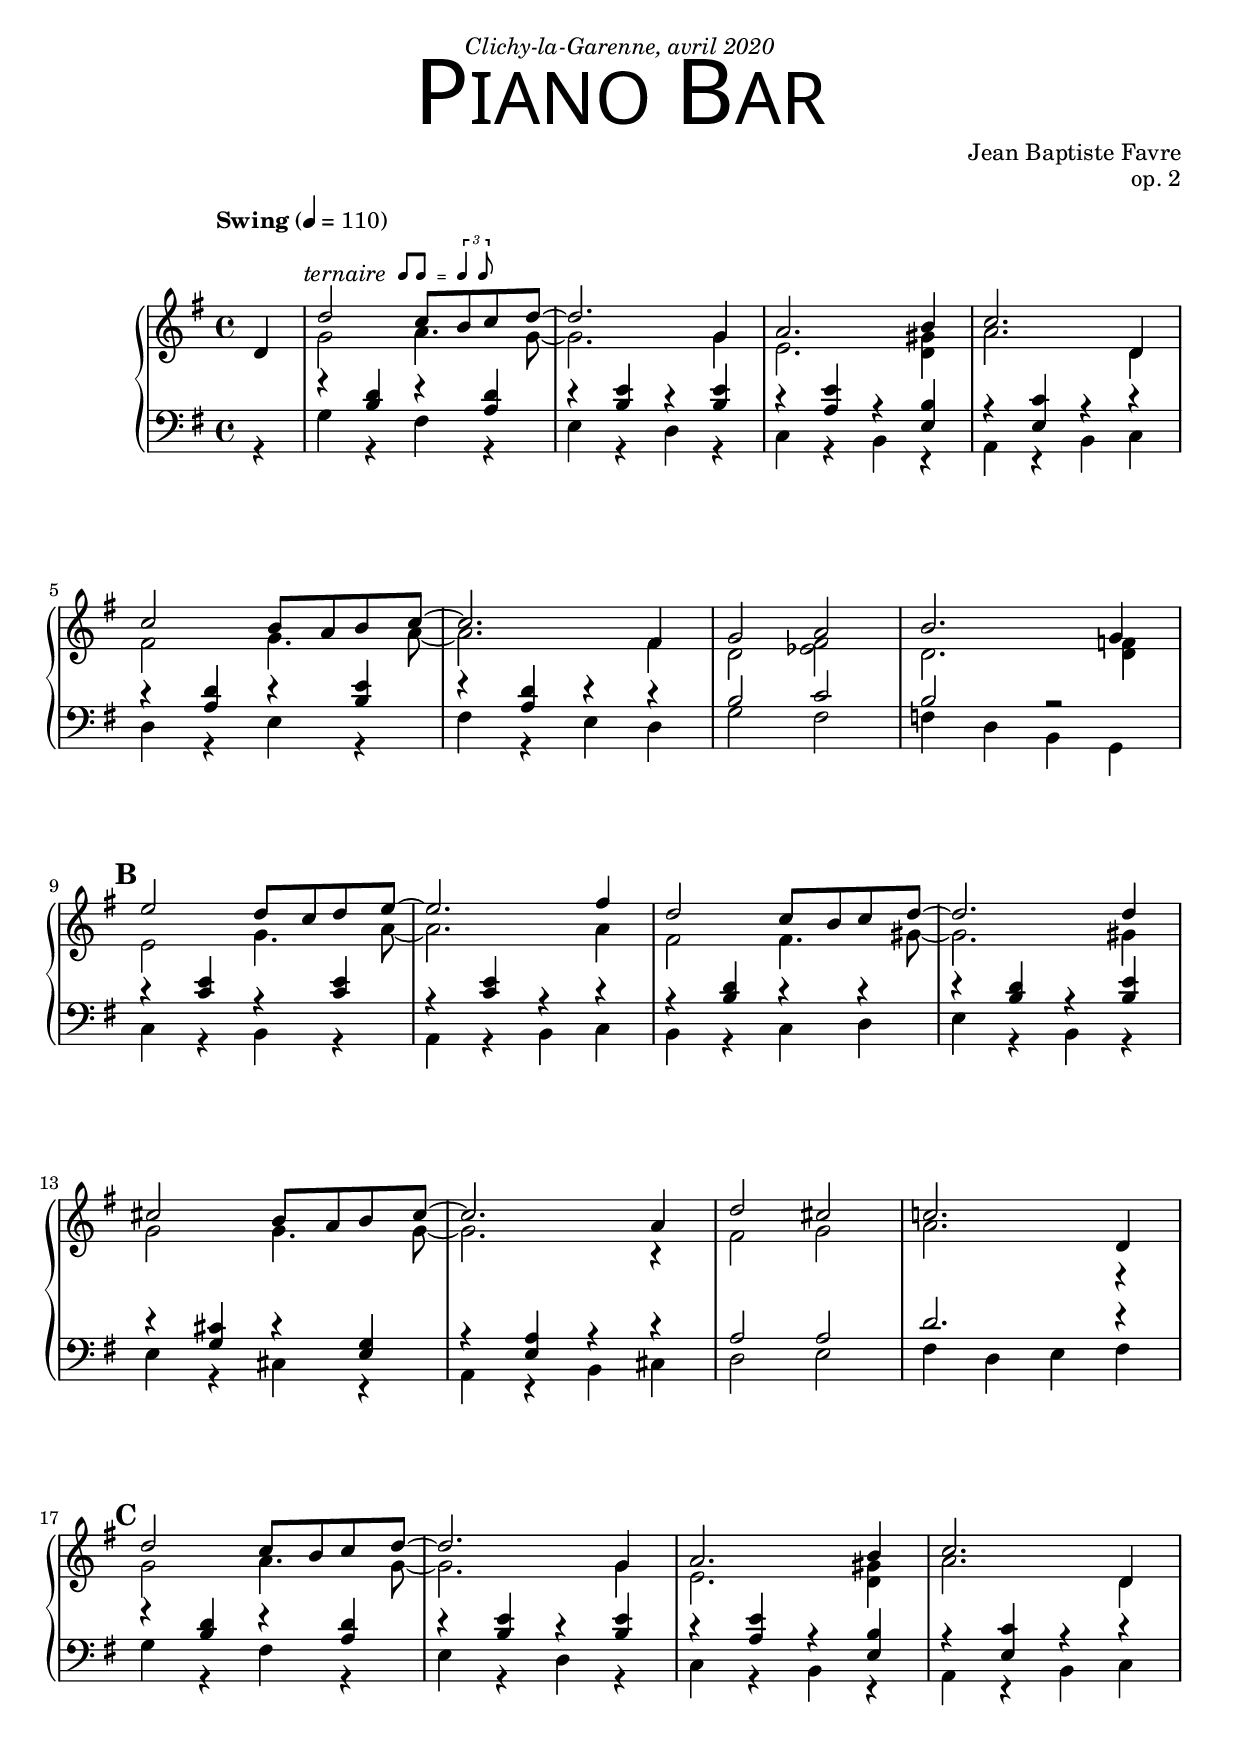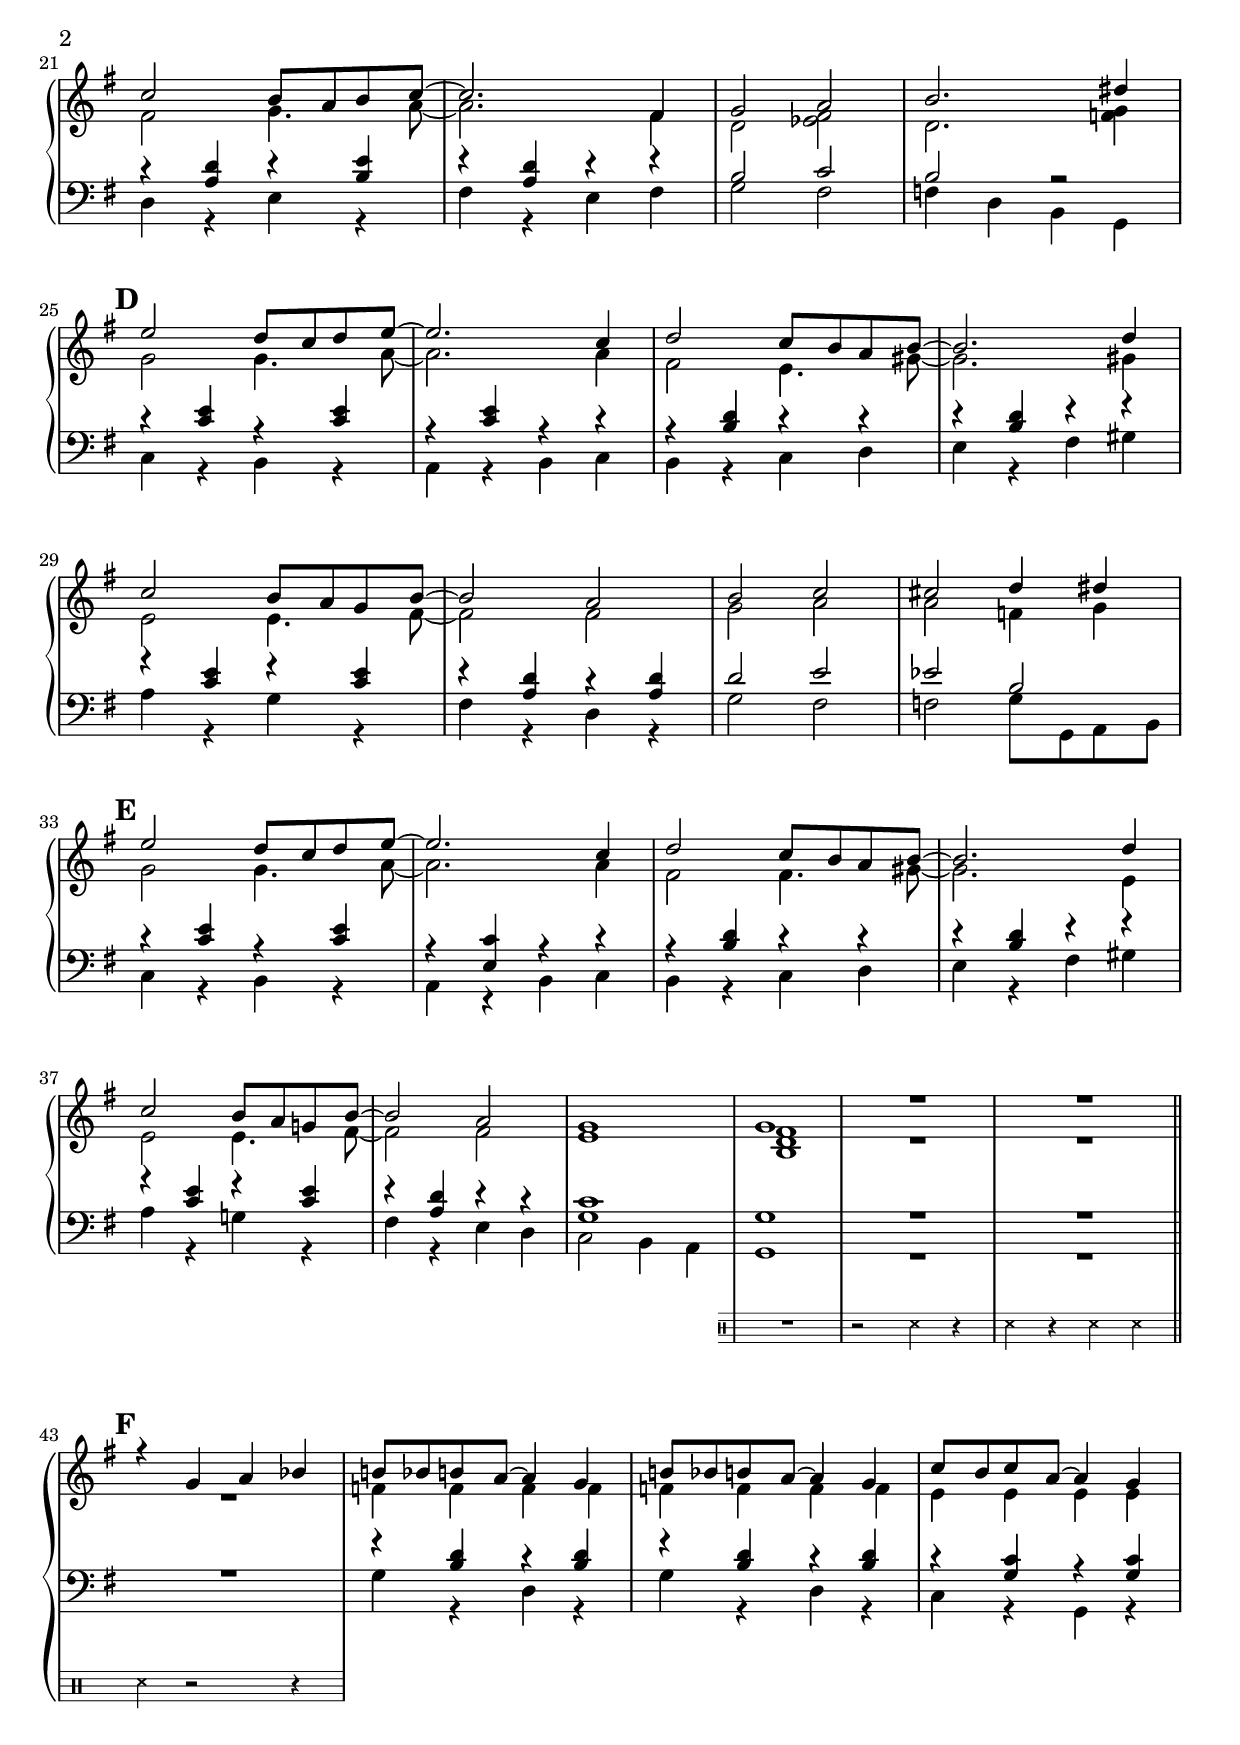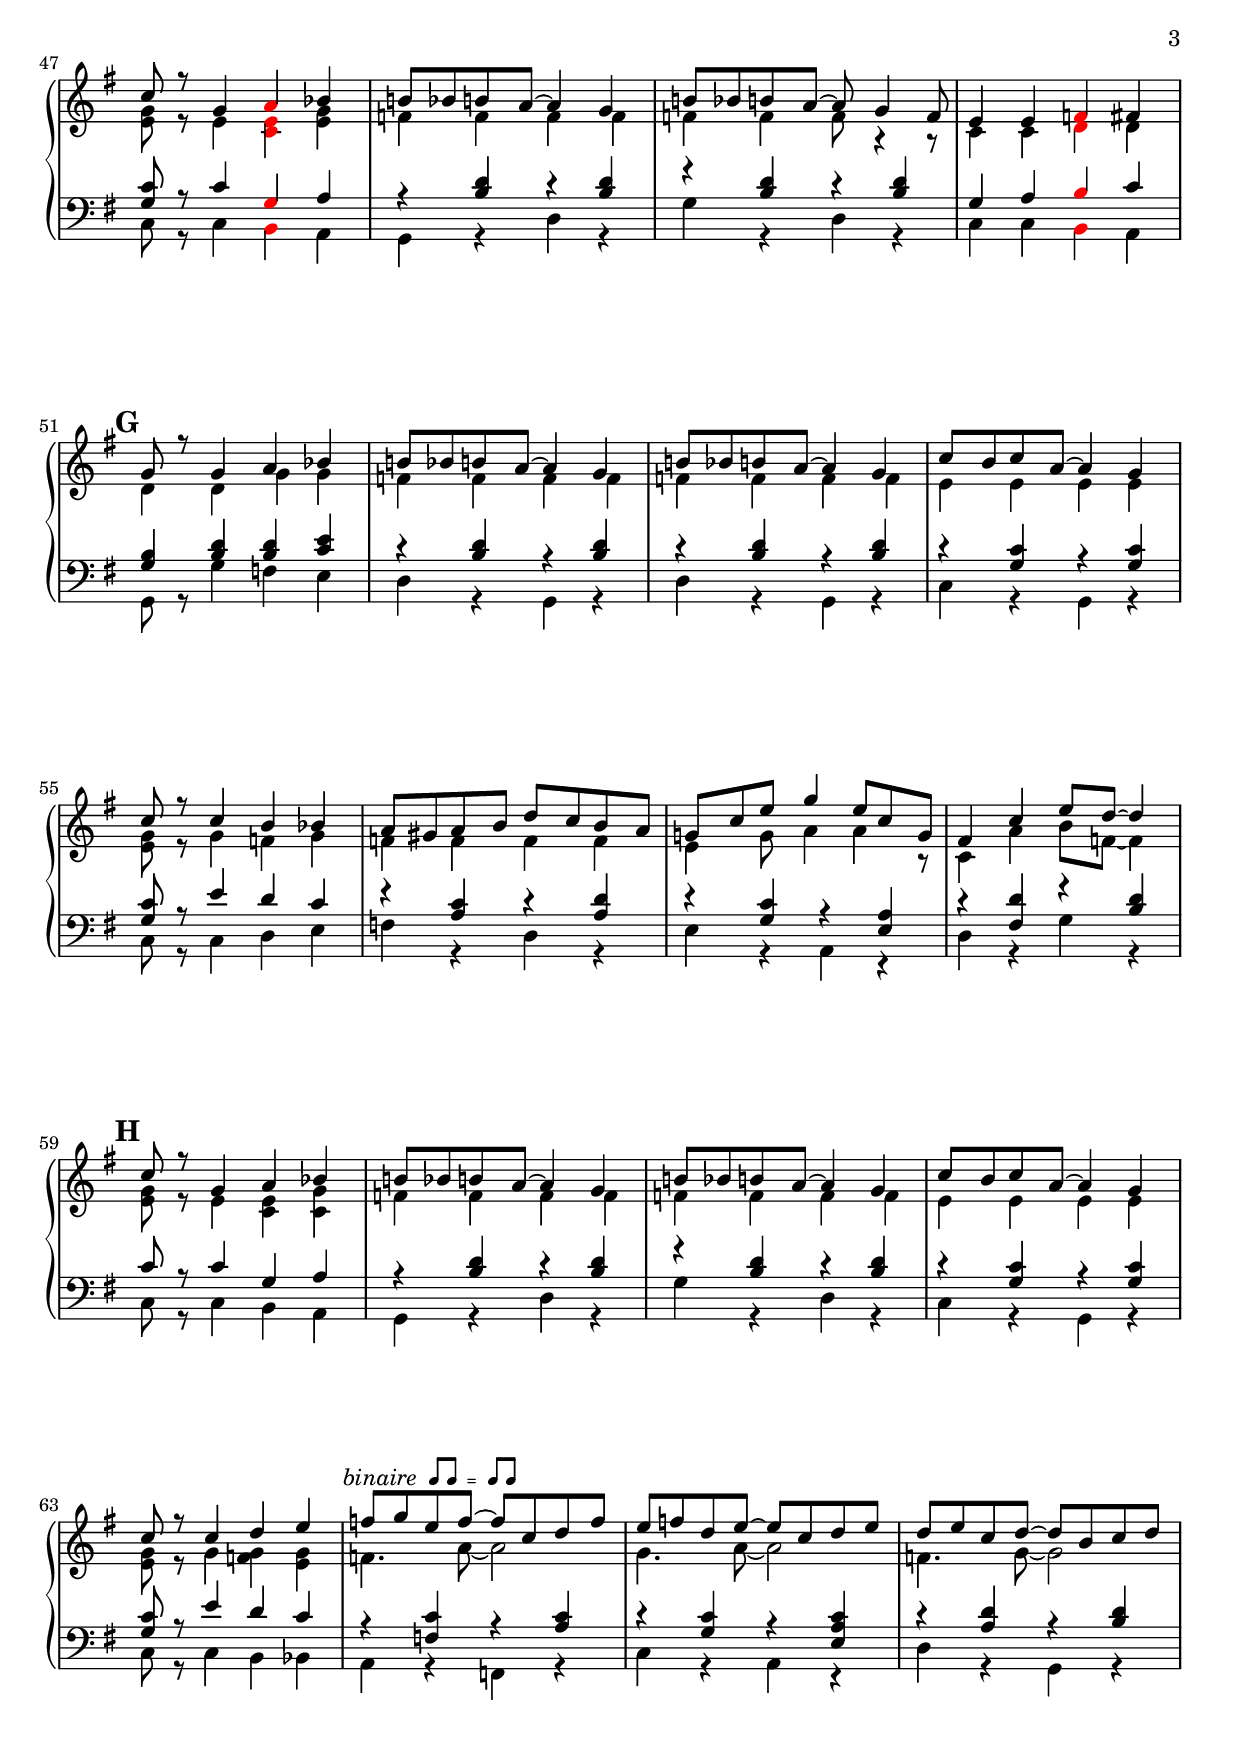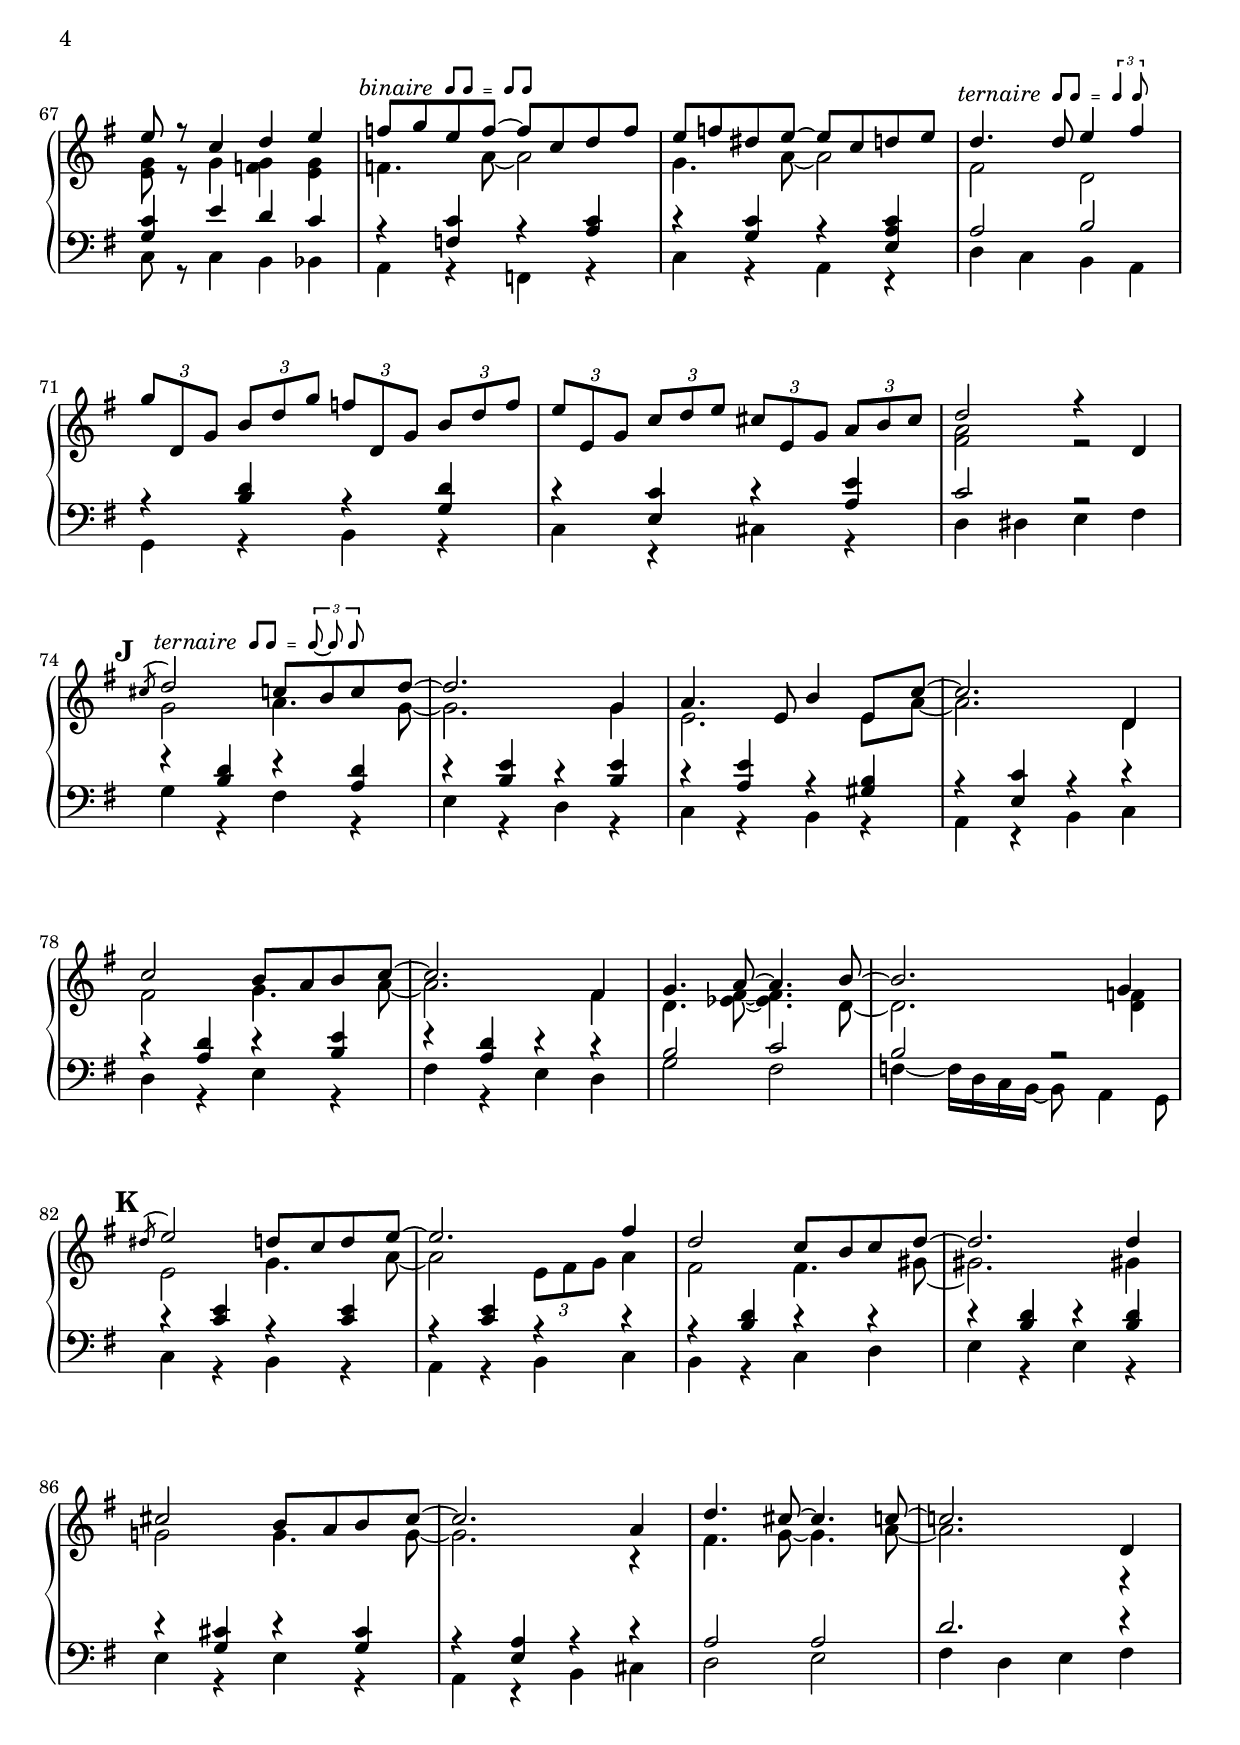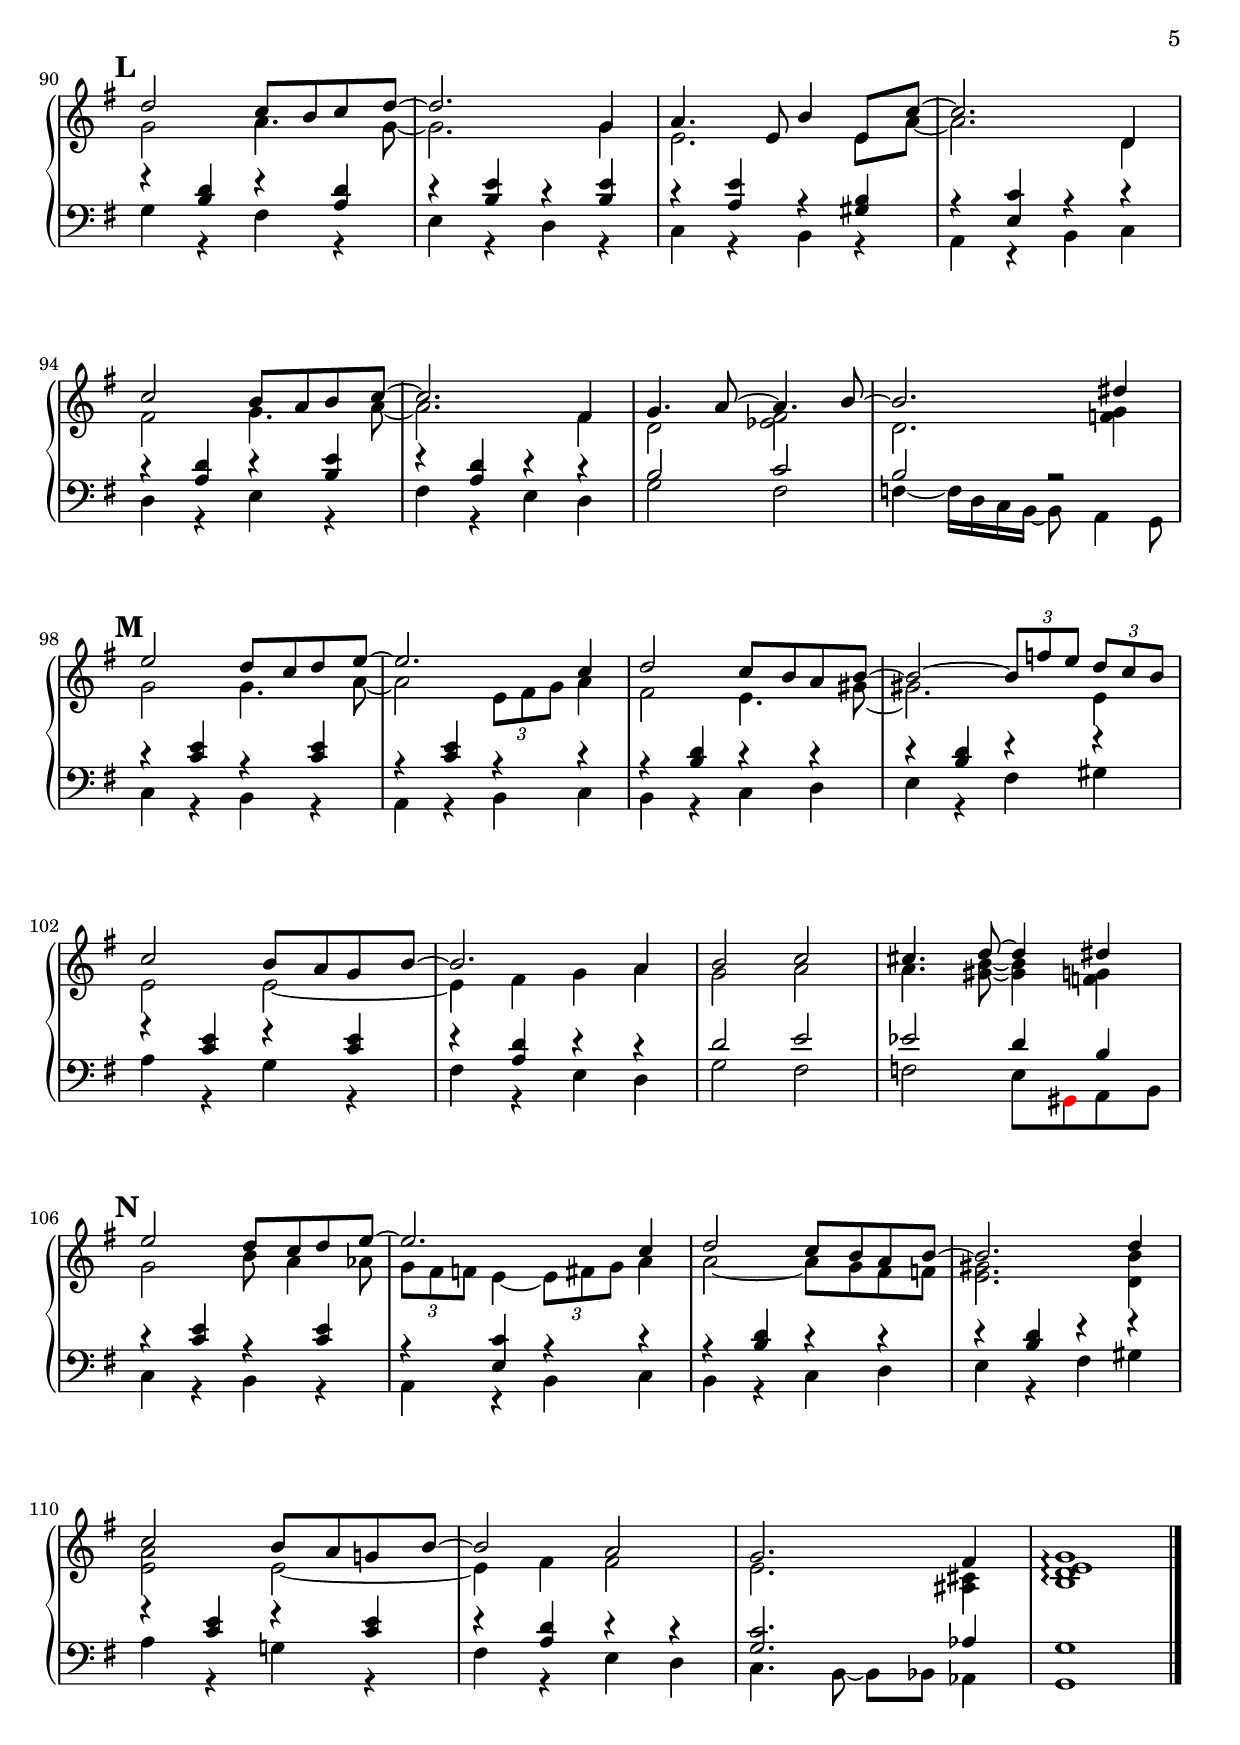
\version "2.20.0"
\language "english"
% Renders swing rhythm in midi
\include "articulate.ly"
% Only in lilypond 2.21
\include "swing.ly"

%% http://lsr.di.unimi.it/LSR/Item?id=204
%% see also http://lilypond.org/doc/v2.18/Documentation/internals/metronome_005fmark_005fengraver
%% see also http://lilypond.org/doc/v2.18/Documentation/snippets/rhythms

%%% Function: rhythmMark
%%% ============================================================
%%%  Purpose: print a sophisticated rehearsal mark e.g
%%%           for rhythm directives
%%%    Usage: \rhythmMark label music1 music2
%%% ------------------------------------------------------------
%%% Variable: label (string)
%%% ------------------------------------------------------------
%%% Variable: music1 (ly:music)
%%% ------------------------------------------------------------
%%% Variable: music2 (ly:music)
%%% ------------------------------------------------------------
%%%  Example: \rhythmMark #"Swing" \rhyMarkIIEighths
%%%                 \rhyMarkSlurredTriplets
%%% ------------------------------------------------------------
%%% Constants:
%%%           rhythmMarkStaffReduce = #-3
%%%           rhythmMarkLabelFontSize = #-2
%%% ------------------------------------------------------------
%%%  Comment: see below for predefined values for music1&2
%%% ============================================================

rhythmMarkStaffReduce = #-3
rhythmMarkLabelFontSize = #-2

rhythmMark = #(define-music-function (parser location label musicI musicII ) (string? ly:music? ly:music?)
   #{
      \mark \markup {
        \line \general-align #Y #DOWN {
          \combine
            \italic \fontsize #rhythmMarkLabelFontSize $label
            \transparent \italic \fontsize #rhythmMarkLabelFontSize f

          \score {                     % 2nd column in line
            \new Staff \with {
              fontSize = #rhythmMarkStaffReduce
              \override StaffSymbol.staff-space = #(magstep rhythmMarkStaffReduce)
              \override StaffSymbol.line-count = #0
              \override VerticalAxisGroup.Y-extent = #'(-0.85 . 4)
            }

            {
              \relative c' { \stemUp $musicI }

%             \override Score.SpacingSpanner.strict-note-spacing = ##t
              \once \override Score.TextScript.Y-offset = #-0.4
              s4.^\markup{ \halign #-1 \italic "=" }

              \relative c' { \stemUp $musicII }
            }

            \layout {
              ragged-right= ##t
              indent = 0
              \context {
                \Staff
                \remove "Clef_engraver"
                \remove "Time_signature_engraver"
              }
            } % layout end

          } % Score end

        } % line end
      } % markup end
   #})

%%% Function: rhythmMarkC
%%% ============================================================
%%%  Purpose: print a sophisticated rehearsal mark e.g for
%%%           rhythm directives in a column (music on top)
%%%    Usage: \rhythmMarkC label music1 music2
%%% ------------------------------------------------------------
%%% Variable: label (string)
%%% ------------------------------------------------------------
%%% Variable: music1 (ly:music)
%%% ------------------------------------------------------------
%%% Variable: music2 (ly:music)
%%% ------------------------------------------------------------
%%%  Example: \rhythmMarkC #"Swing" \rhyMarkIIEighths
%%%                 \rhyMarkSlurredTriplets
%%% ------------------------------------------------------------
%%% Constants:
%%%           rhythmMarkCStaffReduce = #-4
%%%           rhythmMarkCLabelFontSize = #-2
%%% ------------------------------------------------------------
%%%  Comment: see below for predefined values for music1&2
%%% ============================================================

rhythmMarkCStaffReduce = #-4
rhythmMarkCLabelFontSize = #-2

rhythmMarkC = #(define-music-function (parser location label musicI musicII ) (string? ly:music? ly:music?)
   #{
      \mark \markup
      {
        \combine

          \line {
            \hspace #0
            \translate #'(-0.1 . -3.25) \italic \fontsize #rhythmMarkCLabelFontSize $label
          } % end Line

          \line \vcenter {

              \score {                 % 1st column in line

                \new Staff \with {
                  fontSize = #rhythmMarkCStaffReduce
                  \override StaffSymbol.staff-space = #(magstep rhythmMarkCStaffReduce)
                  \override StaffSymbol.line-count = #0
                  \override VerticalAxisGroup.Y-extent = #'(0 . 0)  % td
                }

                \relative c' { \stemUp $musicI }

                \layout {
                  ragged-right= ##t
                  indent = 0
                  \context {
                    \Staff
                    \remove "Clef_engraver"
                    \remove "Time_signature_engraver" }
                } % layout

              } % 1st score

              \hspace #-0.1            % 2nd column in line

                                       % 3rd column in line
              \italic \fontsize #rhythmMarkCStaffReduce "="

              \score {                 % 4th column in line

                \new Staff \with {
                  fontSize = #rhythmMarkCStaffReduce
                  \override StaffSymbol.staff-space = #(magstep rhythmMarkCStaffReduce)
                  \override StaffSymbol.line-count = #0
                  \override VerticalAxisGroup.Y-extent = #'(0 . 0)  % td
                }

                \relative c' {
                  \stemUp $musicII
                }

                \layout {
                  ragged-right= ##t
                  indent = 0
                  \context {
                    \Staff
                    \remove "Clef_engraver"
                    \remove "Time_signature_engraver" }
                } % layout

              } % 2nd score end

            } % line end
          % end combine
        } % markup end
   #})

%%% predefined ly:music-Variables for use
%%% in function rhythmMark and rhythmMarkC
%%% ============================================================
rhyMarkI = { b'1*1/8 }

rhyMarkII = { b'2*1/4 }

rhyMarkIV = { b'4*1/2 }

rhyMarkEighth = { b'8 }

rhyMarkIIEighths = {
  % \override Score.SpacingSpanner.common-shortest-duration = #(ly:make-moment 1/4) % tight
  \override Score.SpacingSpanner.common-shortest-duration = #(ly:make-moment 3/16) % even
  b'8[ b8]
}
rhyMarkTriplets = {
  % \override Score.SpacingSpanner.common-shortest-duration = #(ly:make-moment 1/2) % super-tight
  % \override Score.SpacingSpanner.common-shortest-duration = #(ly:make-moment 1/4) % tight
  \override Score.SpacingSpanner.common-shortest-duration = #(ly:make-moment 3/16) % even
  \tuplet 3/2 { b'4 b8 }
}
rhyMarkSlurredTriplets = {
  % \override Score.SpacingSpanner.common-shortest-duration = #(ly:make-moment 1/4) % tight
  % \override Score.SpacingSpanner.common-shortest-duration = #(ly:make-moment 5/32) % slighty tighter as even
  \override Score.SpacingSpanner.common-shortest-duration = #(ly:make-moment 1/8) % even
  \tuplet 3/2 { b'8 ~ b8 b8 }
}
rhyMarkDottedEighths = {
  % \override Score.SpacingSpanner.common-shortest-duration = #(ly:make-moment 1/4) % tight
  \override Score.SpacingSpanner.common-shortest-duration = #(ly:make-moment 3/16) % even
  % \override Score.SpacingSpanner.common-shortest-duration = #(ly:make-moment 1/8) % loose
  { b'8.[ b16*2] }
}


%%% To enable processing with ly2video, uncomment include and paper blockbelow
%\include "libs/ly2video.ily"
%\paper {
%   page-breaking = #ly:one-line-breaking
%   top-margin    = 148\mm
%   bottom-margin = 148\mm
%   left-margin   = 46\mm
%   right-margin  = 46\mm
%}
%removeTags = #'(notvideo school)

%%% To enable processing with ly2video, comment paper block below
\paper {
  #(include-special-characters)
  print-all-headers = ##f
  ragged-last-bottom = ##f
  max-systems-per-page = 6
}
removeTags = #'(school)

keepTags   = #'(visuel notvideo)

\header {
  title = \markup { \override #'(font-name . "Park Lane NF") \fontsize #8 \smallCaps "Piano Bar" }
  subtitle = ""
  composer = "Jean Baptiste Favre"
  opus = "op. 2"
  dedication = \markup { \italic "Clichy-la-Garenne, avril 2020" }
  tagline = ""
}
midiInstrumentName = "honky-tonk"
global = { \override Score.MetronomeMark.padding = #7 \tempo "Swing" 4 = 110 \time 4/4 \key g \major }
sopraneVoice = \relative c' {
          \partial 4
          d4
             \tag #'notvideo \once \override Score.RehearsalMark.X-offset = #0  % td
             \tag #'notvideo \once \override Score.RehearsalMark.self-alignment-X = #RIGHT
             \tag #'notvideo \rhythmMark #"ternaire" \rhyMarkIIEighths \rhyMarkTriplets
             %\mark \default %\mark "A"
             d'2 \tripletFeel 8 { c8[ b c d~] } d2. g,4 a2. b4 c2. d,4 \break
             c'2 \tripletFeel 8 { b8[ a b c~] } c2. fs,4 g2 a2 b2. g4 \break
             \mark #2 %\mark "B"
             e'2 \tripletFeel 8 { d8[ c d e8~] } e2. fs4 d2 \tripletFeel 8 { c8[ b c d~] } d2. d4 \break
             cs2 \tripletFeel 8 { b8[ a b cs~] } cs2. a4 d2 cs2 c!2. d,4 \break
             \mark \default %\mark "C"
             d'2 \tripletFeel 8 { c8[ b c d~] } d2. g,4 a2. b4 c2. d,4 \break
             c'2 \tripletFeel 8 { b8[ a b c~] } c2. fs,4 g2 a2 b2. ds4 \break
             \mark \default %\mark "D"
             e2 \tripletFeel 8 { d8[ c d e8~] } e2. c4 d2 \tripletFeel 8 { c8[ b a b8~] } b2. d4 \break
             c2 \tripletFeel 8 { b8[ a g8 b8~] } b2 a2 b2 c2 cs2 d4 ds4 \break
             \mark \default %\mark "E"
             e2 \tripletFeel 8 { d8[ c d e8~] } e2. c4 d2 \tripletFeel 8 { c8[ b a b8~] } b2. d4 \break
             c2 \tripletFeel 8 { b8[ a g! b8~] } b2 a2 g1 g1 R1 R1 \break
             \bar"||"
             \mark \default %\mark "F"
             r4 g4 a bf \tripletFeel 8 { b!8[ bf b! a~] } a4 g4 \tripletFeel 8 { b!8[ bf b! a~] } a4 g4 \tripletFeel 8 { c8[ b c a~] } a4 g \break
             c8 r8 g4 \tweak color #red a bf \tripletFeel 8 { b!8[ bf b! a~] } a4 g4 \tripletFeel 8 { b!8[ bf b! a~] a8 g4 f8 } e4 e \tweak color #red f fs \break
             \mark \default %\mark "G"
             g8 r8 g4 a bf \tripletFeel 8 { b!8[ bf b! a~] } a4 g4 \tripletFeel 8 { b!8[ bf b! a~] } a4 g4 \tripletFeel 8 { c8[ b c a~] } a4 g4 \break
             c8 r8 c4 b bf \tripletFeel 8 { a8[ gs a b] d[ c b a] g![ c e] g4 e8[ c g] } fs4 c' \tripletFeel 8 { e8 d8~ } d4 \break
             \mark \default %\mark "H"
             c8 r8 g4 a bf \tripletFeel 8 { b!8[ bf b! a~] } a4 g4 \tripletFeel 8 { b!8[ bf b! a~] } a4 g4 \tripletFeel 8 { c8[ b c a~] a4 } g \break
             c8 r8 c4 d e \tag #'notvideo { \once \override Score.RehearsalMark.self-alignment-X = #LEFT \rhythmMark #"binaire" \rhyMarkIIEighths \rhyMarkIIEighths } f8[ g e f~] f[ c d f] e[ f d e~] e[ c d e] d[ e c d~] d[ b c d] \break
             e r8 c4 d e \tag #'notvideo { \once \override Score.RehearsalMark.self-alignment-X = #LEFT \rhythmMark #"binaire" \rhyMarkIIEighths \rhyMarkIIEighths } f8 g e f~ f c d f e f ds e~ e c d e
             \tag #'notvideo { \once \override Score.RehearsalMark.self-alignment-X = #LEFT \rhythmMark #"ternaire" \rhyMarkIIEighths \rhyMarkTriplets }
             \tripletFeel 8 { d4. d8 e4 fs } \break
             \tuplet 3/2 4 { g8 d, g b d g f d, g b d f e e, g c d e cs e, g a b cs } d2 r4 d,4 \break
             \mark \default %\mark "I"
             \acciaccatura cs'8 \tag #'notvideo { \once \override Score.RehearsalMark.self-alignment-X = #LEFT \rhythmMark #"ternaire" \rhyMarkIIEighths \rhyMarkSlurredTriplets } d2 \tripletFeel 8 { c8[ b c d~] d2. g,4 a4. e8 b'4 e,8 c'8~ } c2. d,4 \break
             c'2 \tripletFeel 8 { b8[ a b c~] } c2. fs,4 \tripletFeel 8 { g4. a8~ a4. b8~ } b2. g4 \break
             \mark \default %\mark "J"
             \acciaccatura ds'8 e2 \tripletFeel 8 { d8[ c d e8~] } e2. fs4 d2 \tripletFeel 8 { c8[ b c d~] } d2. d4 \break
             cs2 \tripletFeel 8 { b8[ a b cs~] } cs2. a4 \tripletFeel 8 { d4. cs8~ cs4. c8~ } c!2. d,4 \break
             \mark \default %\mark "K"
             d'2 \tripletFeel 8 { c8[ b c d~] d2. g,4 a4. e8 b'4 e,8 c'8~ } c2. d,4 \break
             c'2 \tripletFeel 8 { b8[ a b c~] } c2. fs,4 \tripletFeel 8 { g4. a8~ a4. b8~ } b2. ds4 \break
             \mark \default %\mark "L"
             e2 \tripletFeel 8 { d8[ c d e8~] } e2. c4 d2 \tripletFeel 8 { c8[ b a b8~] } b2~  \tuplet  3/2 4 { b8 f' e d c b } \break
             c2 \tripletFeel 8 { b8[ a g8 b8~] } b2. a4 b2 c2 \tripletFeel 8 { cs4. d8~ } d4 ds4 \break
             \mark \default %\mark "M"
             e2 \tripletFeel 8 { d8[ c d e8~] } e2. c4 d2 \tripletFeel 8 { c8[ b a b8~] } b2. d4 \break
             c2 \tripletFeel 8 { b8[ a g! b8~] } b2 a2 g2.  fs4
             \tag #'visuel { <b, d e g>1\arpeggio }
             \tag #'midi   { \set tieWaitForNote = ##t \grace { b16\pp ~ d\p ~  e\mp ~ g\f ~ } <b, d e g>1 \unset tieWaitForNote }
          \bar "|."
        }
altoVoice = \relative c' {
          \partial 4 s4
             %\mark "A"
             g'2 \tripletFeel 8 { a4. g8~} g2. g4 e2. <d gs>4 a'2. d,4
             fs2 \tripletFeel 8 { g4. a8~} a2. fs4 d2 <ef fs>2 d2. <d f>4
             % \mark "B"
             e2 \tripletFeel 8 { g4. a8~} a2. a4 fs2 \tripletFeel 8 { fs4. gs8~} gs2. gs4
             g2 \tripletFeel 8 { g4. g8~} g2. r4 fs2 g2 a2. r4
             %\mark "C"
             g2 \tripletFeel 8 { a4. g8~} g2. g4 e2. <d gs>4 a'2. d,4
             fs2 \tripletFeel 8 { g4. a8~} a2. fs4 d2 <ef fs>2 d2. <f g>4
             %\mark "D"
             g2 \tripletFeel 8 { g4. a8~} a2. a4 fs2 \tripletFeel 8 { e4. gs8~} gs2. gs4
             e2 \tripletFeel 8 { e4. fs8~} fs2 fs2 g2 a2 a2 f4 g4
             %\mark "E"
             g2 \tripletFeel 8 { g4. a8~} a2. a4 fs2 \tripletFeel 8 { fs4. gs8~} gs2. e4
             e2 \tripletFeel 8 { e4. fs8~} fs2 fs e1 <b d fs>1 R1 R1
             %\mark "F"
             R1 f'4 f f f f4 f4 f
             f4 e e4 e e <e g>8 r8 e4 <\tweak color #red c \tweak color #red e> <e g>
             f4 f4 f4 f \tripletFeel 8 { f4 f f8 r4 r8 } c4 c \tweak color #red d d
             d d g g f4 f f f f4 f f f e4 e e e
             <e g>8 r8 g4 f g \tripletFeel 8 { f4 f f f e g8 a4 a4 r8 } c,4 a' \tripletFeel 8 { b8 f~ } f4
             <e g>8 r8 e4 <c e> <c g'> f4 f f f f f f f e e e e
             <e g>8 r8 g4 <f g> <e g> f4. a8~a2 g4. a8~ a2 f4. g8~ g2 <e g>8 r8 g4 <f g> <e g>
             f4. a8~ a2 g4. a8~ a2 fs2 d2 s1 s1 <fs a>2 r2
             %\mark "G"
             g2 \tripletFeel 8 { a4. g8~  g2. g4 e2. e8 a8~ } a2. d,4
             fs2 \tripletFeel 8 { g4. a8~ } a2. fs4 \tripletFeel 8 { d4. <ef fs>8~ <ef fs>4. d8~ } d2. <d f>4
             % \mark "H"
             e2 \tripletFeel 8 { g4. a8~ } a2 \tuplet 3/2 { e8 fs g } a4 fs2 \tripletFeel 8 { fs4. gs8~ } gs!2. gs!4
             g!2 \tripletFeel 8 { g4. g8~ } g2. r4 \tripletFeel 8 { fs4. g8~ g4. a8~ } a2. r4
             %\mark "I"
             g2 \tripletFeel 8 { a4. g8~ g2. g4 e2. e8 a8~ } a2. d,4
             fs2 \tripletFeel 8 { g4. a8~ } a2. fs4 d2 <ef fs>2 d2. <f g>4
             %\mark "J"
             g2 \tripletFeel 8 { g4. a8~ } a2 \tuplet 3/2 { e8 fs g } a4 fs2 \tripletFeel 8 { e4. gs!8~ } gs!2. e4
             e2 e2~ e4 fs4 g a g2 a2 \tripletFeel 8 { a4. <gs b>8~ } <gs b>4 <f! g!>4
             %\mark "K"
             g2 \tripletFeel 8 { b8 a4 af8 } \tuplet 3/2 4 { g8 fs f } e4~ \tuplet 3/2 4 { e8 fs g} a4 a2~ \tripletFeel 8 { a8[ g fs f] } <e gs!>2. <d b'>4
             <e a>2 e2~ e4 fs4 fs2 e2. <as, cs>4 s1
        }
tenorVoice = \relative c' {
          \partial 4 s4
             %\mark "A"
             r4 <b d>4 r4 <a d>4 r4 <b e>4 r4 <b e>4 r4 <a e'>4 r4 <e b'>4 r4 <e c'>4 r4 r4
             r4 <a d>4 r4 <b e>4 r4 <a d>4 r4 r4 b2 c2 b2 r2
             %\mark "B"
             r4 <c e>4 r4 <c e>4 r4 <c e>4 r4 r4 r4 <b d>4 r4 r4 r4 <b d>4 r4 <b e>4
             r4 <g cs>4 r4 <e g>4 r4 <e a>4 r4 r4 a2 a2 d2. r4
             %\mark "C"
             r4 <b d>4 r4 <a d>4 r4 <b e>4 r4 <b e>4 r4 <a e'>4 r4 <e b'>4 r4 <e c'>4 r4 r4
             r4 <a d>4 r4 <b e>4 r4 <a d>4 r4 r4 b2 c2 b2 r2
             %\mark "D"
             r4 <c e>4 r4 <c e>4 r4 <c e>4 r4 r4 r4 <b d>4 r4 r4 r4 <b d>4 r4 r4
             r4 <c e>4 r4 <c e>4 r4 <a d>4 r4 <a d>4 d2 e2 ef2 b2
             %\mark "E"
             r4 <c e>4 r4 <c e>4 r4 <e, c'>4 r4 r4 r4 <b' d>4 r4 r4 r4 <b d>4 r4 r4
             r4 <c e>4 r4 <c e>4 r4 <a d>4 r4 r4 <g c>1 <g>1 R1 R1
             %\mark "F"
             R1 r4 <b d>4 r <b d>4 r4 <b d>4 r <b d>4 r4 <g c>4 r4 <g c>4
             <g c>8 r8 c4 \tweak color #red g a r4 <b d>4 r <b d>4 r4 <b d>4 r4 <b d>4 g a \tweak color #red b c
             <g b>4 <b d> <b d> <c e> r4 <b d>4 r <b d>4 r4 <b d>4 r <b d>4 r4 <g c>4 r4 <g c>4
             <g c>8 r8 e'4 d c r4 <a c>4 r <a d>4 r4 <g c> r4 <e a> r4 <fs d'>4 r4 <b d>4
             c8 r8 c4 g a r4 <b d>4 r <b d>4 r4 <b d>4 r <b d>4 r4 <g c>4 r4 <g c>4
             <g c>8 r8 e'4 d c r4 <f, c'>4 r4 <a c> r4 <g c> r4 <e a c> r4 <a d> r4 <b d> <g c>4 e'4 d c
             r4 <f, c'>4 r4 <a c> r4 <g c> r4 <e a c> a2 b2
             r4 <b d>4 r4 <g d'> r4 <e c'> r4 <a e'> c2 r2
             %\mark "G"
             r4 <b d>4 r4 <a d>4 r4 <b e>4 r4 <b e>4 r4 <a e'>4 r4 <gs b>4 r4 <e c'>4 r4 r4
             r4 <a d>4 r4 <b e>4 r4 <a d>4 r4 r4 b2 c2 b2 r2
             %\mark "H"
             r4 <c e>4 r4 <c e>4 r4 <c e>4 r4 r4 r4 <b d>4 r4 r4 r4 <b d>4 r4 <b d>4
             r4 <g cs>4 r4 <g cs>4 r4 <e a>4 r4 r4 a2 a2 d2. r4
             %\mark "I"
             r4 <b d>4 r4 <a d>4 r4 <b e>4 r4 <b e>4 r4 <a e'>4 r4 <gs b>4 r4 <e c'>4 r4 r4
             r4 <a d>4 r4 <b e>4 r4 <a d>4 r4 r4 b2 c2 b2 r2
             %\mark "J"
             r4 <c e>4 r4 <c e>4 r4 <c e>4 r4 r4 r4 <b d>4 r4 r4 r4 <b d>4 r4 r4
             r4 <c e>4 r4 <c e>4 r4 <a d>4 r4 r4 d2 e2 ef2 d4 b
             %\mark "K"
             r4 <c e>4 r4 <c e>4 r4 <e, c'>4 r4 r4 r4 <b' d>4 r4 r4 r4 <b d>4 r4 r4
             r4 <c e>4 r4 <c e>4 r4 <a d>4 r4 r4 <g c>2. af4 g1
        }
bassesVoice = \relative f {
          \partial 4 r4
             %\mark "A"
             g4 r4 fs r4 e r4 d r4 c r4 b r4 a r4 b4 c
             d4 r4 e r4 fs r4 e4 d g2 fs f4 d4 b4 g4
             %\mark "B"
             c4 r4 b r4 a r4 b4 c b4 r4 c4 d e4 r4 b4 r4
             e4 r4 cs r4 a r4 b4 cs d2 e fs4 d e fs
             %\mark "C"
             g4 r4 fs r4 e r4 d r4 c r4 b r4 a r4 b4 c
             d4 r4 e r4 fs r4 e4 fs g2 fs f4 d4 b4 g4
             %\mark "D"
             c4 r4 b r4 a r4 b4 c b4 r4 c4 d e4 r4 fs4 gs
             a4 r4 g r4 fs r4 d4 r4 g2 fs f \tripletFeel 8 { g8[ g, a b] }
             %\mark "E"
             c4 r4 b r4 a r4 b4 c b4 r4 c4 d e4 r4 fs4 gs
             a4 r4 g! r4 fs r4 e4 d c2 b4 a
             <<
               { g1 R1 R1 }
               \new DrumStaff \with { \remove "Time_signature_engraver"
                                      alignAboveContext = #"main"
                                      fontSize = #-3
                                      \override StaffSymbol.staff-space = #(magstep -3)
                                      \override StaffSymbol.thickness = #(magstep -3)
                                      firstClef = ##t
               } \drummode { R1 r2 ss4 r4 ss4 r4 ss4 ss ss r2 r4 }
             >>
             %\mark "F"
             g'4 r d r g4 r d r c4 r g r
             c8 r c4 \tweak color #red b a g r d' r g r d r4 c4 c \tweak color #red b a
             g8 r8 g'4 f e d r g, r d' r g, r c4 r g r
             c8 r8 c4 d e f r4 d r4 e r4 a, r4 d r4 g r4
             c,8 r8 c4 b a g4 r d' r g4 r d r c4 r g r
             c8 r8 c4 b bf a r4 f r4 c' r4 a4 r4 d4 r4 g,4 r4 c8 r8 c4 b bf
             a4 r4 f4 r4 c'4 r4 a4 r4 d4 c b a g r4 b r4 c r4 cs r4 d4 ds e fs
             %\mark "A"
             g4 r4 fs r4 e r4 d r4 c r4 b r4 a r4 b4 c
             d4 r4 e r4 fs r4 e4 d g2 fs \tripletFeel 8 { f4~ f16 d c  b~ b8 a4 g8 }
             %\mark "B"
             c4 r4 b4 r4 a4 r4 b4 c b4 r4 c4 d e4 r4 e4 r4
             e4 r4 e4 r4 a,4 r4 b4 cs d2 e2 fs4 d e fs
             %\mark "C"
             g4 r4 fs4 r4 e4 r4 d4 r4 c4 r4 b4 r4 a4 r4 b4 c
             d4 r4 e4 r4 fs4 r4 e4 d g2 fs \tripletFeel 8 { f4~ f16 d c  b~ b8 a4 g8 }
             %\mark "D"
             c4 r4 b4 r4 a4 r4 b4 c b4 r4 c4 d e4 r4 fs4 gs
             a4 r4 g4 r4 fs4 r4 e4 d g2 fs f \tripletFeel 8 { e8[ \tweak color #red gs, a b] }
             %\mark "E"
             c4 r4 b4 r4 a4 r4 b4 c b4 r4 c4 d e4 r4 fs4 gs
             a4 r4 g!4 r4 fs4 r4 e4 d \tripletFeel 8 { c4. b8~ b8 bf8 } af4 g1
        }

pianoMusic =   \new PianoStaff
  <<
    \tag #'(notvideo school) \new ChordNames {
      \chordmode {
        \partial 4
        s4 g1 e:m a2.:m e4:7 a1:m
           d:7 d:7/fs g2 fs:dim g1:7/f
           c1 a:m b:m e:m
           cs:dim6/e a:7 d2 cs:dim6/e d1:7
           g1 e:m a2.:m e4:7 a1:m
           d:7 d:7/fs g2 fs:dim g1:7/f
           c1 a:m b:m e:7
           a:m d g2 fs2:dim7 f2:aug7 g4:7 g4:aug/a
           c1 a:m b:m e:7
           a:m d:6 c g:7+
      }
    }
    \new Staff = "haut" <<
      \set Staff.midiInstrument = \midiInstrumentName
      \set Score.markFormatter = #format-mark-box-alphabet
      \clef treble
      \global
      \new Voice = "soprane" { \tag #'midi \set Voice.midiMinimumVolume = #0.3
                               \tag #'midi \set Voice.midiMaximumVolume = #1
                               \voiceOne \sopraneVoice
      }
      \new Voice = "alto" { \tag #'midi \set Voice.midiMinimumVolume = #0.2
                            \tag #'midi \set Voice.midiMaximumVolume = #0.8
                            \voiceTwo \altoVoice
      }
    >>
    \new Staff <<
      \set Staff.midiInstrument = \midiInstrumentName
      \clef bass
      \global
      \new Voice = "tenor" { \tag #'midi \set Voice.midiMinimumVolume = #0.2
                             \tag #'midi \set Voice.midiMaximumVolume = #0.8
                             \voiceOne \tenorVoice
      }
      \new Voice = "bass" { \tag #'midi \set Voice.midiMinimumVolume = #0.2
                            \tag #'midi \set Voice.midiMaximumVolume = #0.8
                            \voiceTwo \bassesVoice
      }
    >>
    \tag #'(notvideo school) \new FiguredBass{
      \figuremode { \bassFigureExtendersOn
        <_>4 <5>1 <5\!> <5\!> <5\!>
             <5\!> <6\!> <5\!>2 <5\!>2 <2>1
             <5\!>1 <5\!> <5\!> <5\!>
             <6\!> <_+\!> <5\!>2 <6\!> <6\!>1
             <5>1 <5\!> <5\!> <5\!>
             <5\!> <6\!> <5\!>2 <5\!>2 <2>1
             <5\!> <5\!> <5\!> <_+\!>
             <5\!> <6\!> <5\!>2 <7\!> <7\!> <5\!>2
             <5\!>1 <5\!> <5\!> <5\!>
             <5\!> <6\!> <5\!> <5\!>
      }
    }
    \tag #'(notvideo school) \new FiguredBass{
      \figuremode {
        <_>4 <I>1 <VI> <IV> <II> <V> <V>
             <I>2 <VII>2 <I>1
             <IV>1 <II> <III> <VI>
             <IV> <II> <V>2 <IV>2 <V>1
             <I>1 <VI> <IV> <II> <V> <V>
             <I>2 <VII>2 <I>1
             <IV> <II> <III> <VI>
             <II> <V> <I>2 <VII> <VII> <I>
             <IV>1 <II> <III> <VI>
             <II> <V> <IV> <I>
      }
    }
  >>

\score {
  \header {
    title = ##f
    subtitle = ##f
    piece = ##f
  }
  \removeWithTag \removeTags \keepWithTag \keepTags \pianoMusic
  \layout {}
}
\score {
  \header {
    title = ##f
    subtitle = ##f
    piece = ##f
  }
  \keepWithTag midi \pianoMusic
  \midi {
    \context {
      \Staff
      \remove "Staff_performer"
    }
    \context {
      \Voice
      \consists "Staff_performer"
    }
  }
}
